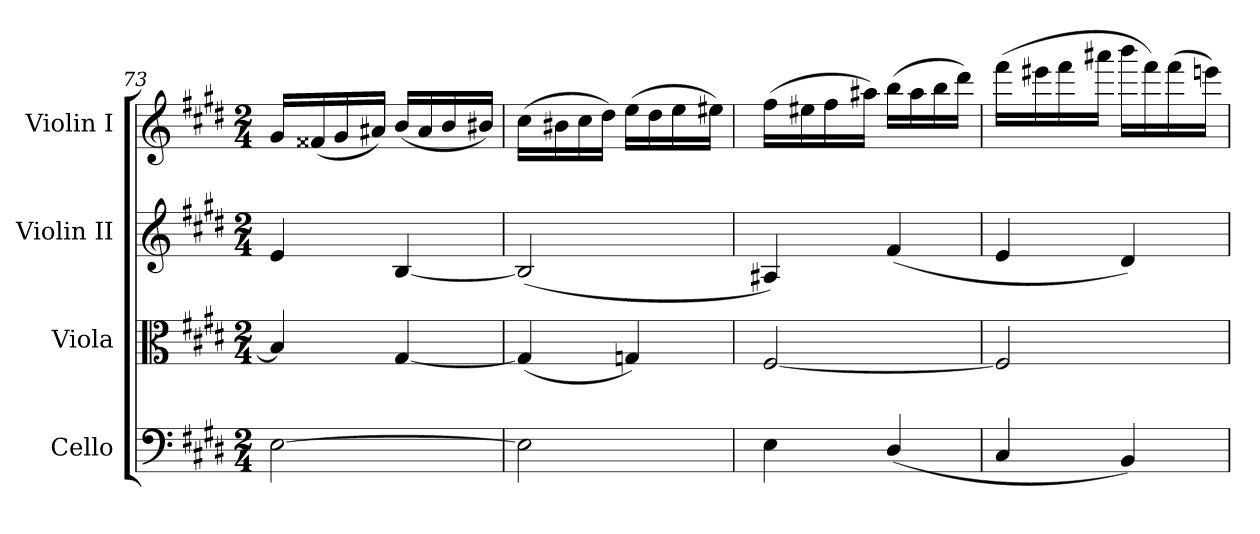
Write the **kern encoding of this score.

**kern	**kern	**kern	**kern
*part4	*part3	*part2	*part1
*staff4	*staff3	*staff2	*staff1
*I"Cello	*I"Viola	*I"Violin II	*I"Violin I
*	*I'Vla	*I'Vln	*I'Vln
*clefF4	*clefC3	*clefG2	*clefG2
*k[f#c#g#d#]	*k[f#c#g#d#]	*k[f#c#g#d#]	*k[f#c#g#d#]
*M2/4	*M2/4	*M2/4	*M2/4
=73	=73	=73	=73
[2E\	4B/]	4e/	16g#/LL
.	.	.	(<16f##X/
.	.	.	16g#/
.	.	.	16a#X/JJ)
.	[4G#/	[4B/	(<16b/LL
.	.	.	16a#/
.	.	.	16b/
.	.	.	16b#X/JJ)
!!LO:LB:g=z
=74	=74	=74	=74
2E\]	(<4G#/]	(<2B/]	(>16cc#\LL
.	.	.	16b#X\
.	.	.	16cc#\
.	.	.	16dd#\JJ)
.	4Gn/)	.	(>16ee\LL
.	.	.	16dd#\
.	.	.	16ee\
.	.	.	16ee#X\JJ)
=75	=75	=75	=75
4E\	[2F#/	4A#X/)	(>16ff#\LL
.	.	.	16ee#X\
.	.	.	16ff#\
.	.	.	16aa#X\JJ)
(<4D#/	.	(<4f#/	(>16bb\LL
.	.	.	16aa#\
.	.	.	16bb\
.	.	.	16ddd#\JJ)
=76	=76	=76	=76
4C#/	2F#/]	4e/	(>16fff#\LL
.	.	.	16eee#X\
.	.	.	16fff#\
.	.	.	16aaa#X\JJ
4BB/)	.	4d#/)	16bbb\LL
.	.	.	16fff#\)
.	.	.	(>16fff#\
.	.	.	16eeen\JJ)
=	=	=	=
*-	*-	*-	*-
